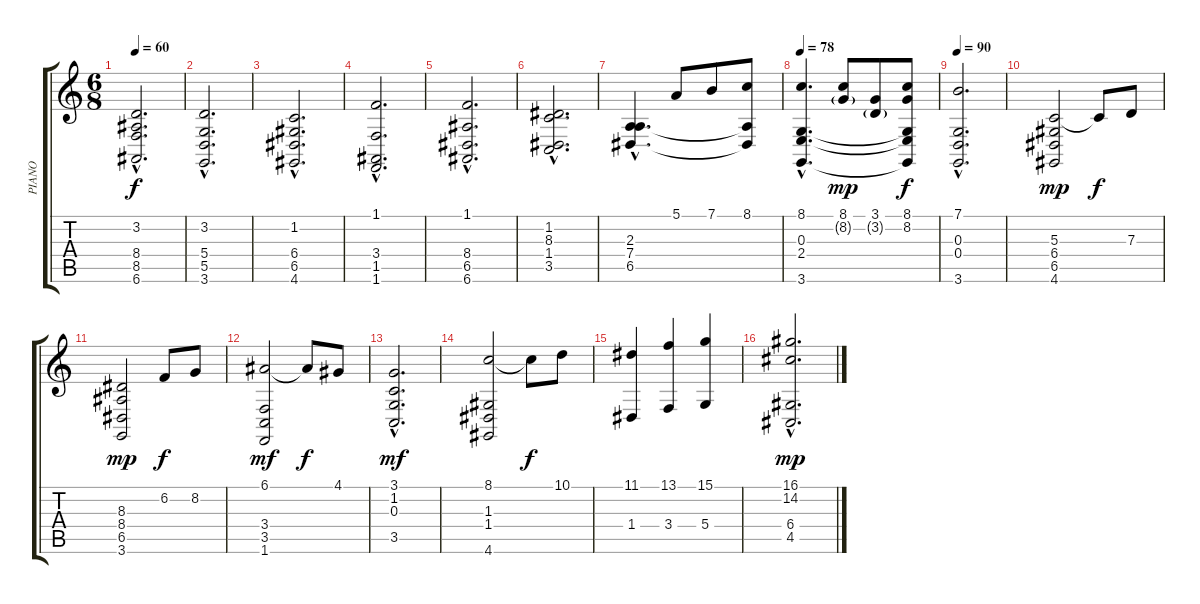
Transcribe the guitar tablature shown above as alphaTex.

\track ("PIANO" "PIANO") {instrument acousticgrandpiano}
\staff {score tabs}
\tuning (E4 B3 G3 D3 A2 E2) {hide}
\ts (6 8)
\tempo 60
\clef g2
\ks c
(3.2{hac} 8.4{hac t} 8.5{hac t} 6.6{hac t}).2{d dy f} |
(3.2{hac} 5.4{hac} 5.5{hac} 3.6{hac}).2{d} |
(1.2{hac} 6.4{hac} 6.5{hac} 4.6{hac}).2{d} |
(1.1{hac} 3.4{hac} 1.5{hac} 1.6{hac}).2{d} |
(1.1{hac} 8.4{hac} 6.5{hac} 6.6{hac}).2{d} |
(1.2{hac} 8.3{hac} 1.4{hac} 3.5{hac}).2{d} |
(2.3{hac} 7.4{hac} 6.5{hac}).4{d} 5.1.8 7.1.8 (8.1 7.4{t} 6.5{t}).8 |
\tempo 78
(8.1{hac} 0.3{hac} 2.4{hac} 3.6{hac}).4{d} (8.1 8.2{g}).8{dy mp} (3.1 3.2{g}).8 (8.1 8.2 0.3{t} 2.4{t} 3.6{t}).8{dy f} |
\tempo 90
(7.1{hac} 0.3{hac} 0.4{hac} 3.6{hac}).2{d} |
(5.3 6.4 6.5 4.6).2{dy mp} 5.3{t}.8{dy f} 7.3.8 |
(8.3 8.4 6.5 3.6).2{dy mp} 6.2.8{dy f} 8.2.8 |
(6.1 3.4 3.5 1.6).2{dy mf} 6.1{t}.8{dy f} 4.1.8 |
(3.1{hac} 1.2{hac} 0.3{hac} 3.5{hac}).2{d dy mf} |
(8.1 1.3 1.4 4.6).2 8.1{t}.8{dy f} 10.1.8 |
(11.1 1.4).4 (13.1 3.4).4 (15.1 5.4).4 |
(16.1{hac} 14.2{hac} 6.4{hac} 4.5{hac}).2{d dy mp}
